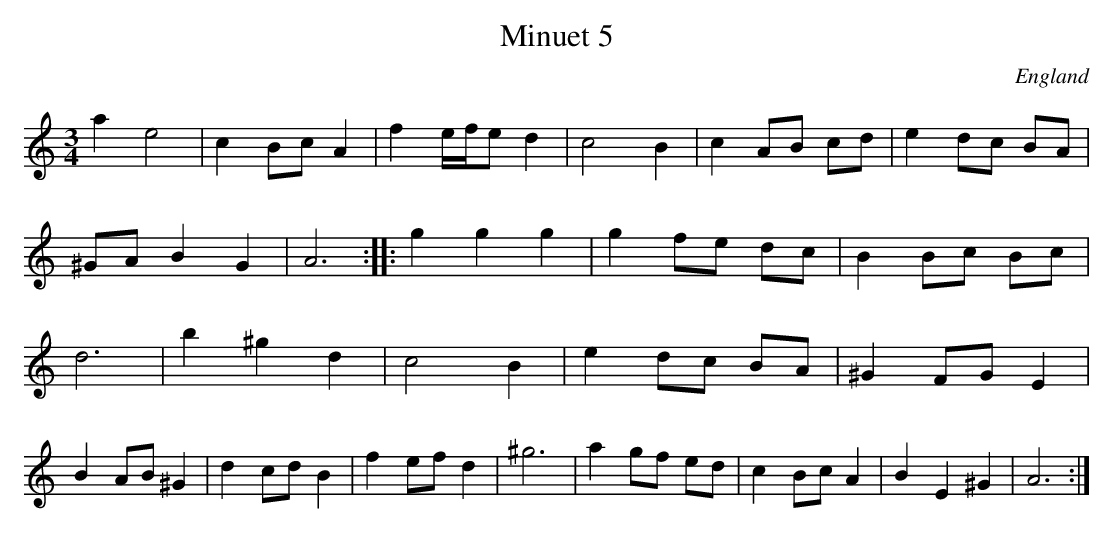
X:1
T:Minuet 5
O:England
M:3/4
K:Am
a2 e4 | c2Bc A2 | f2 e/f/e d2 | c4 B2 |\
c2 AB cd | e2 dc BA | ^GA B2 G2 | A6 ::\
g2g2g2 | g2 fe dc | B2 Bc Bc | d6 |\
b2 ^g2 d2 | c4 B2 | e2 dc BA | ^G2 FG E2 |\
B2 AB ^G2 | d2 cd B2 | f2 ef d2 | ^g6 |\
a2 gf ed | c2 Bc A2 | B2 E2 ^G2 | A6 :|**
